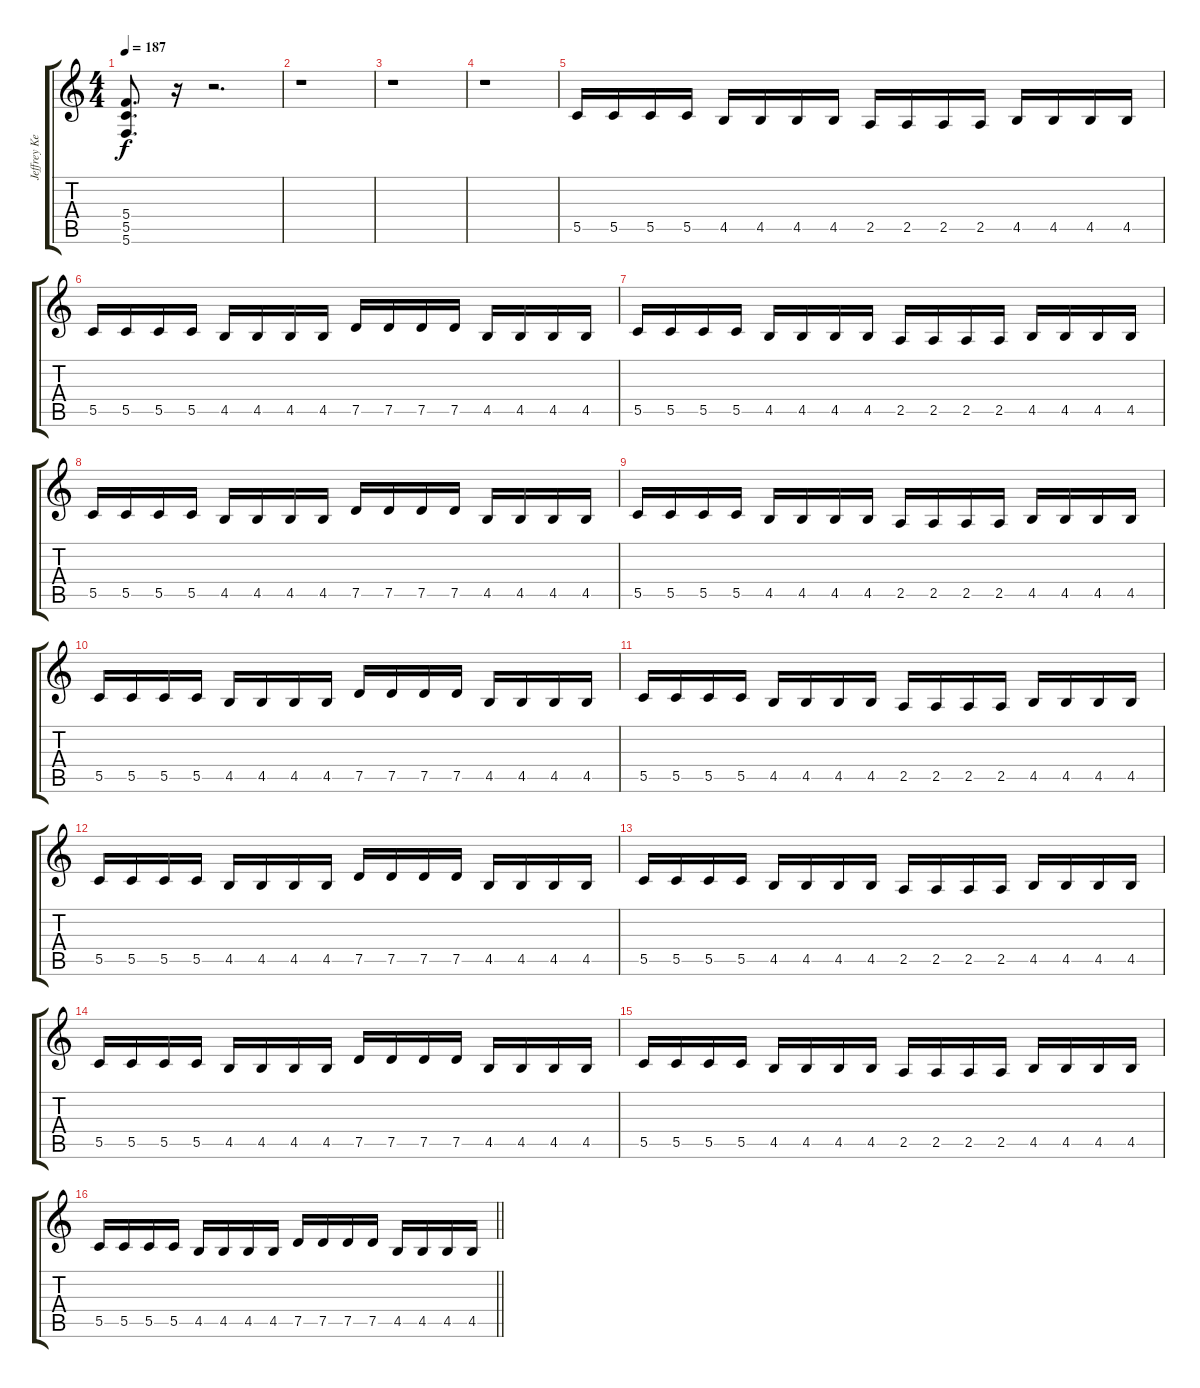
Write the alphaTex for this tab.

\track ("Jeffrey Kendrick - Guitar" "Jeffrey Ke") {instrument distortionguitar}
\staff {score tabs}
\tuning (D4 A3 F3 C3 G2 C2) {hide}
\ts (4 4)
\tempo 187
\clef g2
\ks c
(5.4 5.5 5.6).8{d dy f instrument distortionguitar} r.16 r.2{d} |
r.1 |
r.1 |
r.1 |
5.5.16 5.5.16 5.5.16 5.5.16 4.5.16 4.5.16 4.5.16 4.5.16 2.5.16 2.5.16 2.5.16 2.5.16 4.5.16 4.5.16 4.5.16 4.5.16 |
5.5.16 5.5.16 5.5.16 5.5.16 4.5.16 4.5.16 4.5.16 4.5.16 7.5.16 7.5.16 7.5.16 7.5.16 4.5.16 4.5.16 4.5.16 4.5.16 |
5.5.16 5.5.16 5.5.16 5.5.16 4.5.16 4.5.16 4.5.16 4.5.16 2.5.16 2.5.16 2.5.16 2.5.16 4.5.16 4.5.16 4.5.16 4.5.16 |
5.5.16 5.5.16 5.5.16 5.5.16 4.5.16 4.5.16 4.5.16 4.5.16 7.5.16 7.5.16 7.5.16 7.5.16 4.5.16 4.5.16 4.5.16 4.5.16 |
5.5.16 5.5.16 5.5.16 5.5.16 4.5.16 4.5.16 4.5.16 4.5.16 2.5.16 2.5.16 2.5.16 2.5.16 4.5.16 4.5.16 4.5.16 4.5.16 |
5.5.16 5.5.16 5.5.16 5.5.16 4.5.16 4.5.16 4.5.16 4.5.16 7.5.16 7.5.16 7.5.16 7.5.16 4.5.16 4.5.16 4.5.16 4.5.16 |
5.5.16 5.5.16 5.5.16 5.5.16 4.5.16 4.5.16 4.5.16 4.5.16 2.5.16 2.5.16 2.5.16 2.5.16 4.5.16 4.5.16 4.5.16 4.5.16 |
5.5.16 5.5.16 5.5.16 5.5.16 4.5.16 4.5.16 4.5.16 4.5.16 7.5.16 7.5.16 7.5.16 7.5.16 4.5.16 4.5.16 4.5.16 4.5.16 |
5.5.16 5.5.16 5.5.16 5.5.16 4.5.16 4.5.16 4.5.16 4.5.16 2.5.16 2.5.16 2.5.16 2.5.16 4.5.16 4.5.16 4.5.16 4.5.16 |
5.5.16 5.5.16 5.5.16 5.5.16 4.5.16 4.5.16 4.5.16 4.5.16 7.5.16 7.5.16 7.5.16 7.5.16 4.5.16 4.5.16 4.5.16 4.5.16 |
5.5.16 5.5.16 5.5.16 5.5.16 4.5.16 4.5.16 4.5.16 4.5.16 2.5.16 2.5.16 2.5.16 2.5.16 4.5.16 4.5.16 4.5.16 4.5.16 |
\barLineRight lightlight
5.5.16 5.5.16 5.5.16 5.5.16 4.5.16 4.5.16 4.5.16 4.5.16 7.5.16 7.5.16 7.5.16 7.5.16 4.5.16 4.5.16 4.5.16 4.5.16
